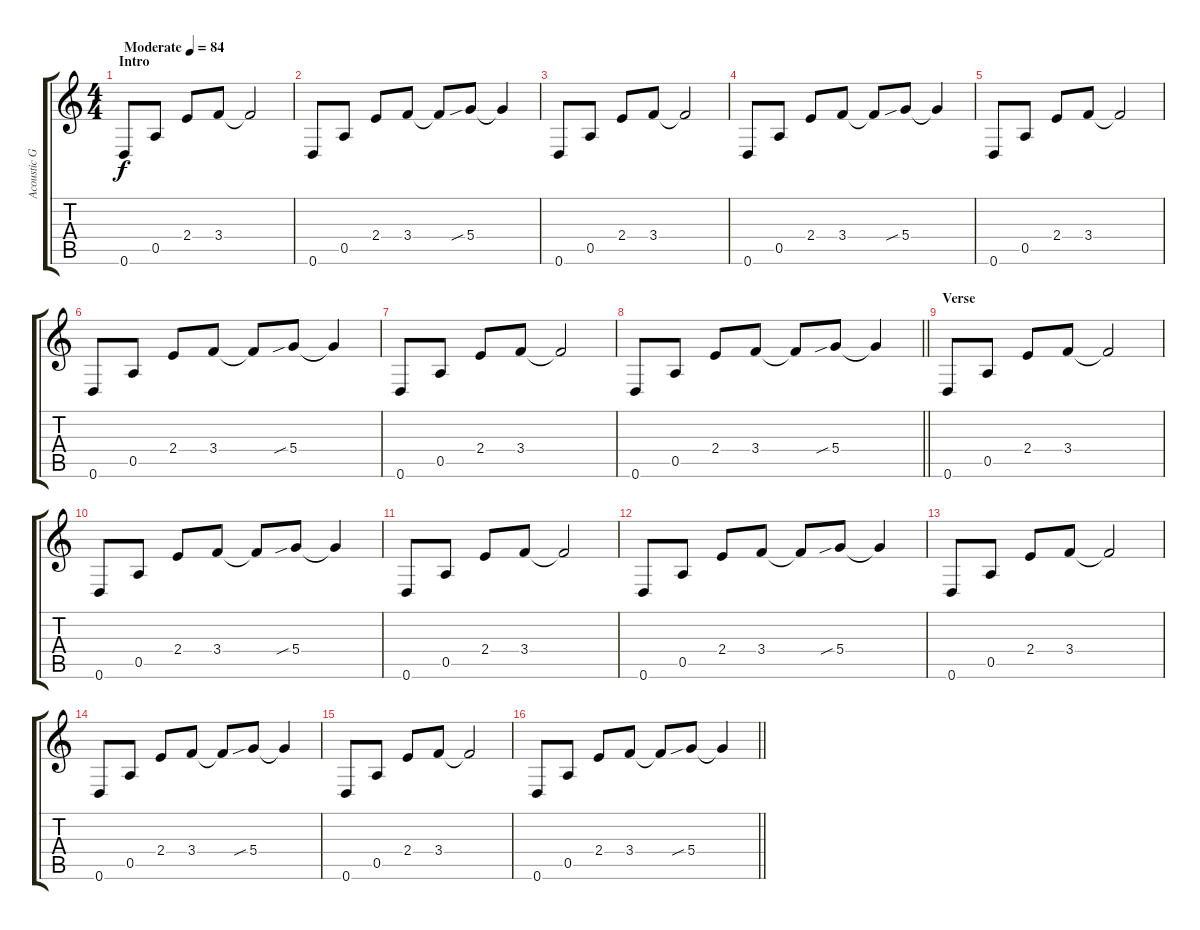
\track ("Acoustic Guitar" "Acoustic G") {instrument acousticguitarsteel}
\staff {score tabs}
\tuning (E4 B3 G3 D3 A2 D2) {hide}
\ts (4 4)
\section ("" "Intro")
\tempo (84 "Moderate")
\clef g2
\ks c
0.6.8{dy f instrument acousticguitarsteel} 0.5.8 2.4.8 3.4.8 3.4{t}.2 |
0.6.8 0.5.8 2.4.8 3.4.8 3.4{t}.8 5.4{sib}.8 5.4{t}.4 |
0.6.8 0.5.8 2.4.8 3.4.8 3.4{t}.2 |
0.6.8 0.5.8 2.4.8 3.4.8 3.4{t}.8 5.4{sib}.8 5.4{t}.4 |
0.6.8 0.5.8 2.4.8 3.4.8 3.4{t}.2 |
0.6.8 0.5.8 2.4.8 3.4.8 3.4{t}.8 5.4{sib}.8 5.4{t}.4 |
0.6.8 0.5.8 2.4.8 3.4.8 3.4{t}.2 |
\barLineRight lightlight
0.6.8 0.5.8 2.4.8 3.4.8 3.4{t}.8 5.4{sib}.8 5.4{t}.4 |
\section ("" "Verse")
0.6.8 0.5.8 2.4.8 3.4.8 3.4{t}.2 |
0.6.8 0.5.8 2.4.8 3.4.8 3.4{t}.8 5.4{sib}.8 5.4{t}.4 |
0.6.8 0.5.8 2.4.8 3.4.8 3.4{t}.2 |
0.6.8 0.5.8 2.4.8 3.4.8 3.4{t}.8 5.4{sib}.8 5.4{t}.4 |
0.6.8 0.5.8 2.4.8 3.4.8 3.4{t}.2 |
0.6.8 0.5.8 2.4.8 3.4.8 3.4{t}.8 5.4{sib}.8 5.4{t}.4 |
0.6.8 0.5.8 2.4.8 3.4.8 3.4{t}.2 |
\barLineRight lightlight
0.6.8 0.5.8 2.4.8 3.4.8 3.4{t}.8 5.4{sib}.8 5.4{t}.4
